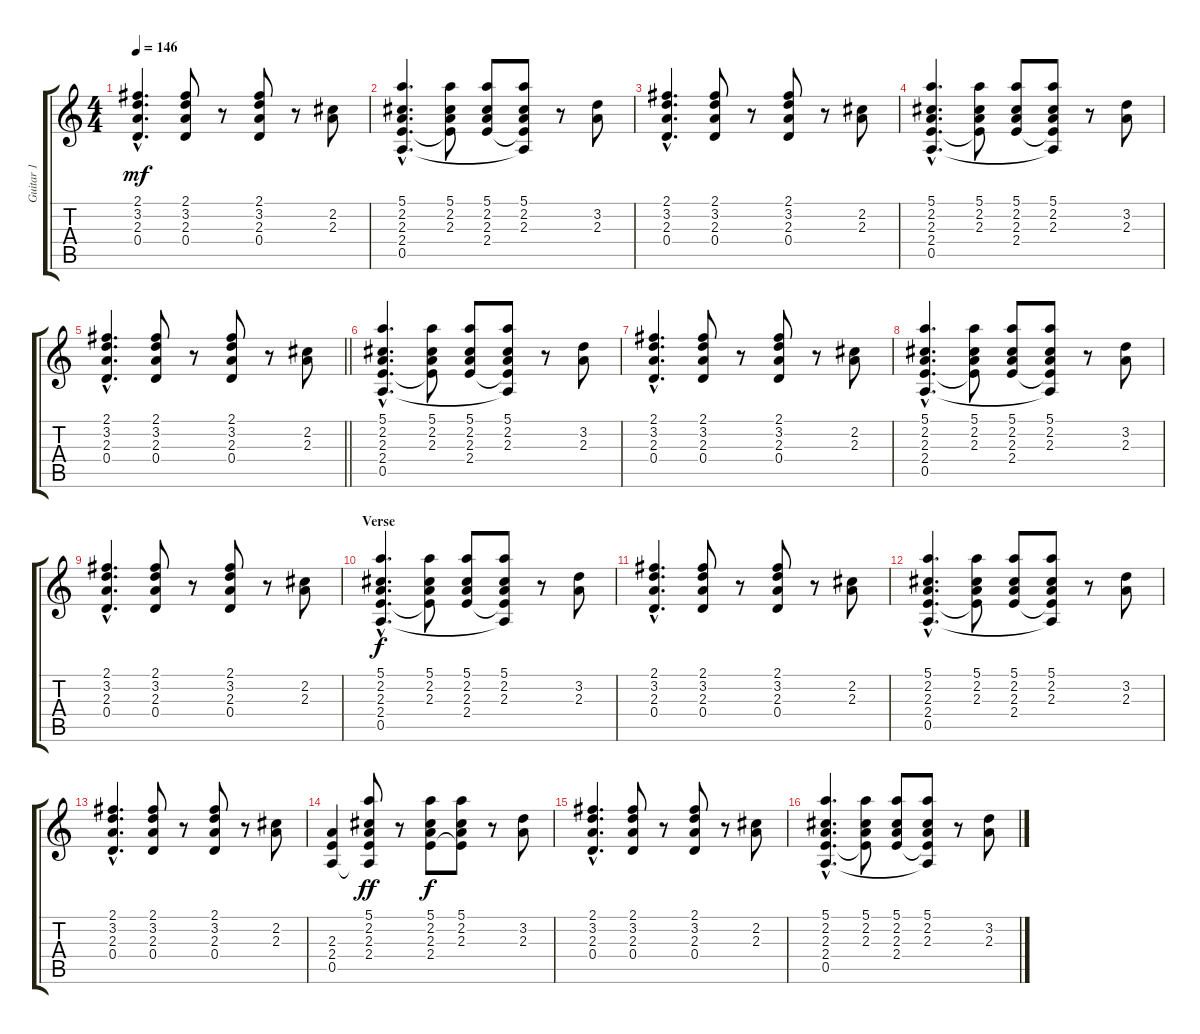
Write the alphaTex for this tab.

\track ("Guitar 1" "Guitar 1") {instrument electricguitarclean}
\staff {score tabs}
\tuning (E4 B3 G3 D3 A2 E2) {hide}
\ts (4 4)
\tempo 146
\clef g2
\ks c
(2.1{hac} 3.2{hac} 2.3{hac} 0.4{hac}).4{d dy mf} (2.1 3.2 2.3 0.4).8 r.8 (2.1 3.2 2.3 0.4).8 r.8 (2.2 2.3).8 |
(5.1{hac} 2.2{hac} 2.3{hac} 2.4{hac} 0.5{hac}).4{d} (5.1 2.2 2.3 2.4{t}).8 (5.1 2.2 2.3 2.4).8 (5.1 2.2 2.3 2.4{t} 0.5{t}).8 r.8 (3.2 2.3).8 |
(2.1{hac} 3.2{hac} 2.3{hac} 0.4{hac}).4{d} (2.1 3.2 2.3 0.4).8 r.8 (2.1 3.2 2.3 0.4).8 r.8 (2.2 2.3).8 |
(5.1{hac} 2.2{hac} 2.3{hac} 2.4{hac} 0.5{hac}).4{d} (5.1 2.2 2.3 2.4{t}).8 (5.1 2.2 2.3 2.4).8 (5.1 2.2 2.3 2.4{t} 0.5{t}).8 r.8 (3.2 2.3).8 |
\barLineRight lightlight
(2.1{hac} 3.2{hac} 2.3{hac} 0.4{hac}).4{d} (2.1 3.2 2.3 0.4).8 r.8 (2.1 3.2 2.3 0.4).8 r.8 (2.2 2.3).8 |
(5.1{hac} 2.2{hac} 2.3{hac} 2.4{hac} 0.5{hac}).4{d} (5.1 2.2 2.3 2.4{t}).8 (5.1 2.2 2.3 2.4).8 (5.1 2.2 2.3 2.4{t} 0.5{t}).8 r.8 (3.2 2.3).8 |
(2.1{hac} 3.2{hac} 2.3{hac} 0.4{hac}).4{d} (2.1 3.2 2.3 0.4).8 r.8 (2.1 3.2 2.3 0.4).8 r.8 (2.2 2.3).8 |
(5.1{hac} 2.2{hac} 2.3{hac} 2.4{hac} 0.5{hac}).4{d} (5.1 2.2 2.3 2.4{t}).8 (5.1 2.2 2.3 2.4).8 (5.1 2.2 2.3 2.4{t} 0.5{t}).8 r.8 (3.2 2.3).8 |
(2.1{hac} 3.2{hac} 2.3{hac} 0.4{hac}).4{d} (2.1 3.2 2.3 0.4).8 r.8 (2.1 3.2 2.3 0.4).8 r.8 (2.2 2.3).8 |
\section ("" "Verse")
(5.1{hac} 2.2{hac} 2.3{hac} 2.4{hac} 0.5{hac}).4{d dy f} (5.1 2.2 2.3 2.4{t}).8 (5.1 2.2 2.3 2.4).8 (5.1 2.2 2.3 2.4{t} 0.5{t}).8 r.8 (3.2 2.3).8 |
(2.1{hac} 3.2{hac} 2.3{hac} 0.4{hac}).4{d} (2.1 3.2 2.3 0.4).8 r.8 (2.1 3.2 2.3 0.4).8 r.8 (2.2 2.3).8 |
(5.1{hac} 2.2{hac} 2.3{hac} 2.4{hac} 0.5{hac}).4{d} (5.1 2.2 2.3 2.4{t}).8 (5.1 2.2 2.3 2.4).8 (5.1 2.2 2.3 2.4{t} 0.5{t}).8 r.8 (3.2 2.3).8 |
(2.1{hac} 3.2{hac} 2.3{hac} 0.4{hac}).4{d} (2.1 3.2 2.3 0.4).8 r.8 (2.1 3.2 2.3 0.4).8 r.8 (2.2 2.3).8 |
(2.3 2.4 0.5).4 (5.1 2.2 2.3 2.4 0.5{t}).8{dy ff} r.8 (5.1 2.2 2.3 2.4).8{dy f} (5.1 2.2 2.3 2.4{t}).8 r.8 (3.2 2.3).8 |
(2.1{hac} 3.2{hac} 2.3{hac} 0.4{hac}).4{d} (2.1 3.2 2.3 0.4).8 r.8 (2.1 3.2 2.3 0.4).8 r.8 (2.2 2.3).8 |
(5.1{hac} 2.2{hac} 2.3{hac} 2.4{hac} 0.5{hac}).4{d} (5.1 2.2 2.3 2.4{t}).8 (5.1 2.2 2.3 2.4).8 (5.1 2.2 2.3 2.4{t} 0.5{t}).8 r.8 (3.2 2.3).8
